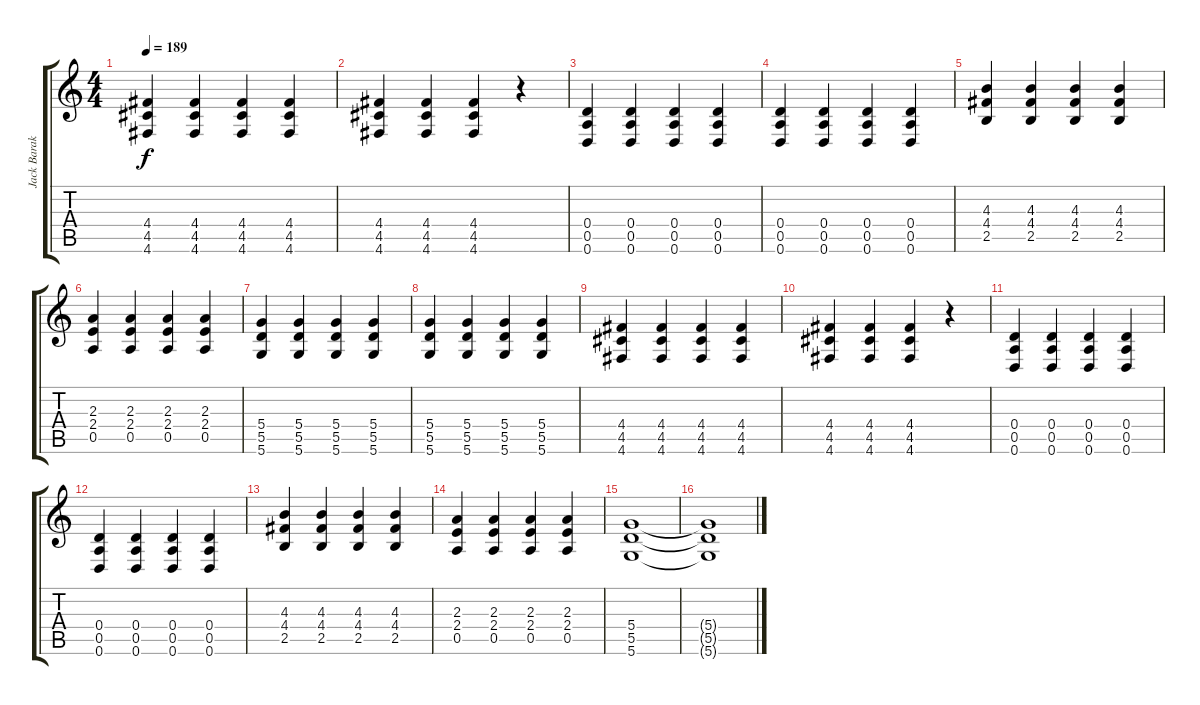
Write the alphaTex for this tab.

\track ("Jack Barakat " "Jack Barak") {instrument distortionguitar}
\staff {score tabs}
\tuning (E4 B3 G3 D3 A2 D2) {hide}
\ts (4 4)
\tempo 189
\clef g2
\ks c
(4.4 4.5 4.6).4{dy f} (4.4 4.5 4.6).4 (4.4 4.5 4.6).4 (4.4 4.5 4.6).4 |
(4.4 4.5 4.6).4 (4.4 4.5 4.6).4 (4.4 4.5 4.6).4 r.4 |
(0.4 0.5 0.6).4 (0.4 0.5 0.6).4 (0.4 0.5 0.6).4 (0.4 0.5 0.6).4 |
(0.4 0.5 0.6).4 (0.4 0.5 0.6).4 (0.4 0.5 0.6).4 (0.4 0.5 0.6).4 |
(4.3 4.4 2.5).4 (4.3 4.4 2.5).4 (4.3 4.4 2.5).4 (4.3 4.4 2.5).4 |
(2.3 2.4 0.5).4 (2.3 2.4 0.5).4 (2.3 2.4 0.5).4 (2.3 2.4 0.5).4 |
(5.4 5.5 5.6).4 (5.4 5.5 5.6).4 (5.4 5.5 5.6).4 (5.4 5.5 5.6).4 |
(5.4 5.5 5.6).4 (5.4 5.5 5.6).4 (5.4 5.5 5.6).4 (5.4 5.5 5.6).4 |
(4.4 4.5 4.6).4 (4.4 4.5 4.6).4 (4.4 4.5 4.6).4 (4.4 4.5 4.6).4 |
(4.4 4.5 4.6).4 (4.4 4.5 4.6).4 (4.4 4.5 4.6).4 r.4 |
(0.4 0.5 0.6).4 (0.4 0.5 0.6).4 (0.4 0.5 0.6).4 (0.4 0.5 0.6).4 |
(0.4 0.5 0.6).4 (0.4 0.5 0.6).4 (0.4 0.5 0.6).4 (0.4 0.5 0.6).4 |
(4.3 4.4 2.5).4 (4.3 4.4 2.5).4 (4.3 4.4 2.5).4 (4.3 4.4 2.5).4 |
(2.3 2.4 0.5).4 (2.3 2.4 0.5).4 (2.3 2.4 0.5).4 (2.3 2.4 0.5).4 |
(5.4 5.5 5.6).1 |
(5.4{t} 5.5{t} 5.6{t}).1
